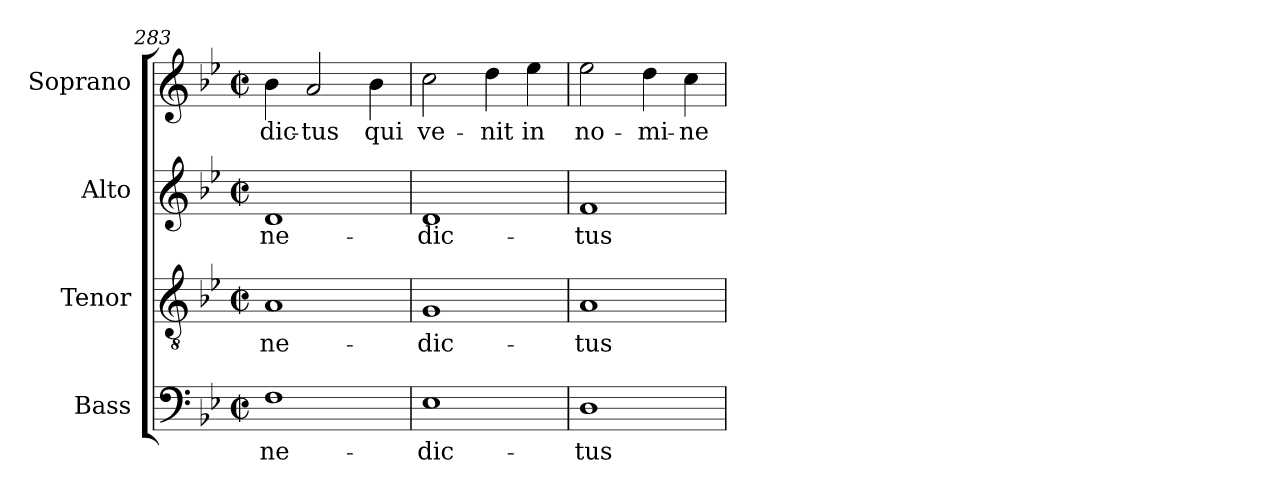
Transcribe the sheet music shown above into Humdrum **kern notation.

**kern	**text	**kern	**text	**kern	**text	**kern	**text
*part4	*part4	*part3	*part3	*part2	*part2	*part1	*part1
*staff4	*staff4	*staff3	*staff3	*staff2	*staff2	*staff1	*staff1
*I"Bass	*	*I"Tenor	*	*I"Alto	*	*I"Soprano	*
*I'B.	*	*I'T.	*	*I'A.	*	*I'S.	*
*clefF4	*	*clefGv2	*	*clefG2	*	*clefG2	*
*k[b-e-]	*	*k[b-e-]	*	*k[b-e-]	*	*k[b-e-]	*
*B-:	*	*B-:	*	*B-:	*	*B-:	*
*M2/2	*	*M2/2	*	*M2/2	*	*M2/2	*
*met(c|)	*	*met(c|)	*	*met(c|)	*	*met(c|)	*
=283	=283	=283	=283	=283	=283	=283	=283
!	!LO:LY:b:cj	!	!LO:LY:b:cj	!	!LO:LY:b:cj	!	!LO:LY:b:cj
1F	-ne-	1A	-ne-	1d	-ne-	4b-\	dic-
!	!	!	!	!	!	!	!LO:LY:b:cj
.	.	.	.	.	.	2a/	-tus
!	!	!	!	!	!	!	!LO:LY:b:cj
.	.	.	.	.	.	4b-\	qui
=284	=284	=284	=284	=284	=284	=284	=284
!	!LO:LY:b:cj	!	!LO:LY:b:cj	!	!LO:LY:b:cj	!	!LO:LY:b:cj
1E-	-dic-	1G	-dic-	1d	-dic-	2cc\	ve-
!	!	!	!	!	!	!	!LO:LY:b:cj
.	.	.	.	.	.	4dd\	-nit
!	!	!	!	!	!	!	!LO:LY:b:cj
.	.	.	.	.	.	4ee-\	in
=285	=285	=285	=285	=285	=285	=285	=285
!	!LO:LY:b:cj	!	!LO:LY:b:cj	!	!LO:LY:b:cj	!	!LO:LY:b:cj
1D	-tus	1A	-tus	1f	-tus	2ee-\	no-
!	!	!	!	!	!	!	!LO:LY:b:cj
.	.	.	.	.	.	4dd\	-mi-
!	!	!	!	!	!	!	!LO:LY:b:cj
.	.	.	.	.	.	4cc\	-ne
=	=	=	=	=	=	=	=
*-	*-	*-	*-	*-	*-	*-	*-
